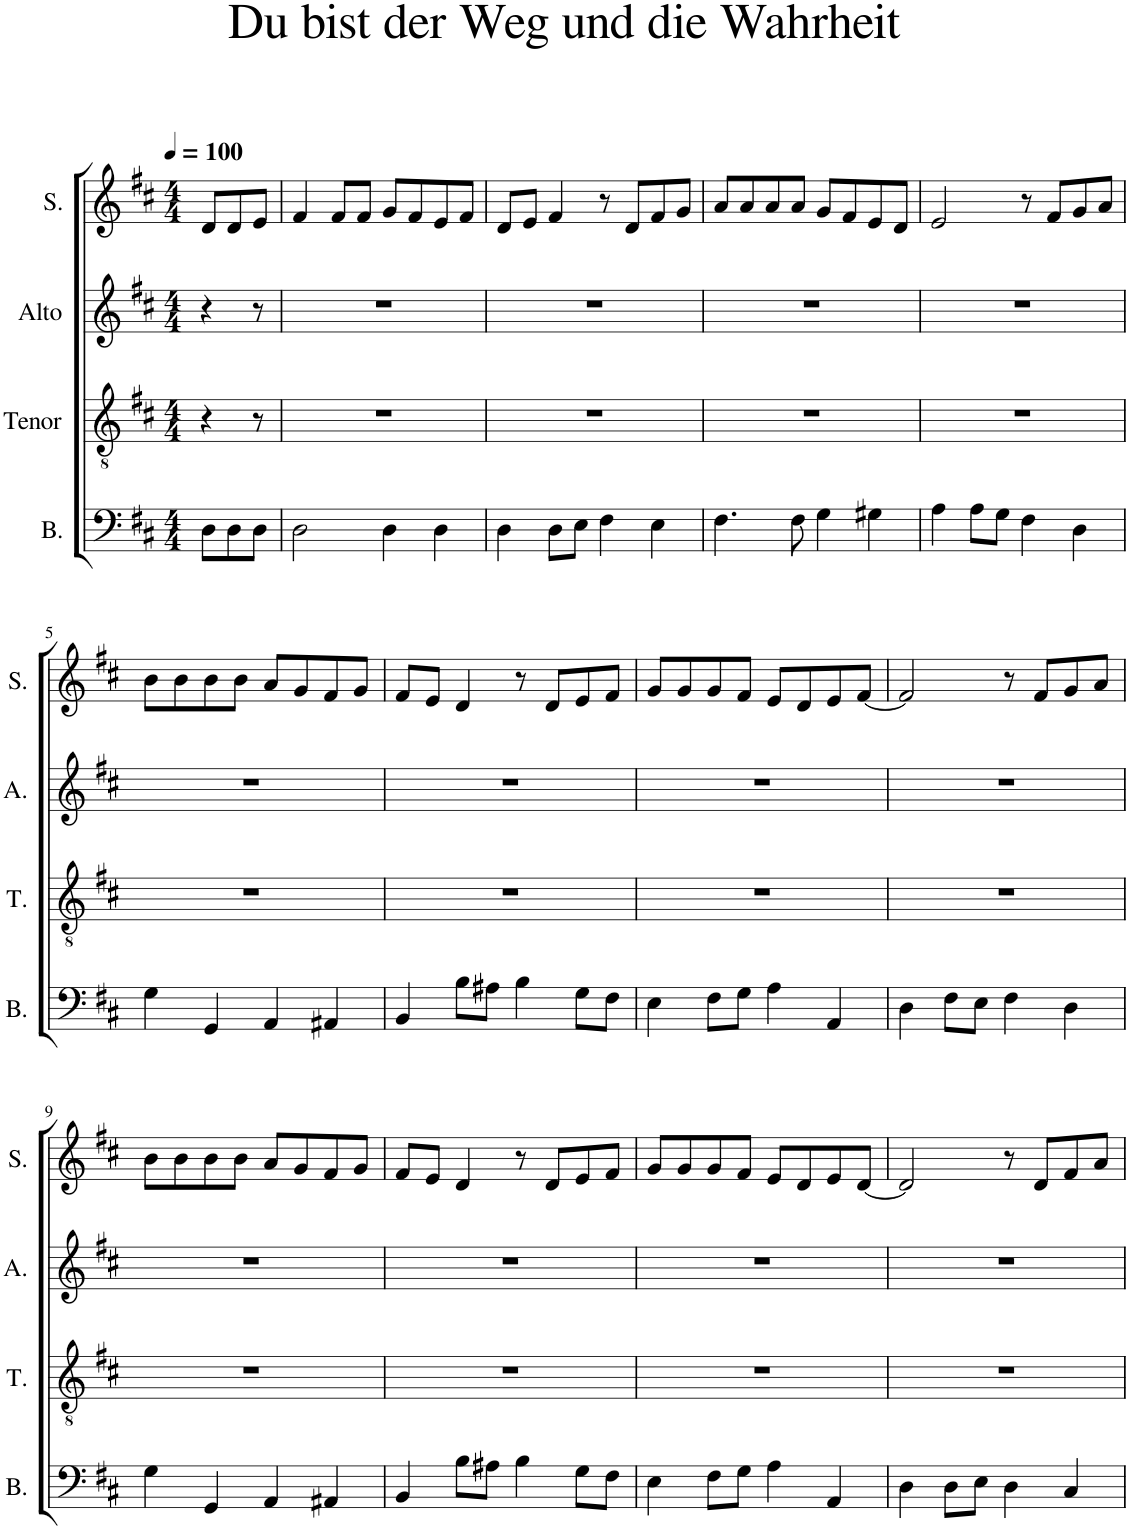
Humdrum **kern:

**kern	**kern	**kern	**kern
*part4	*part3	*part2	*part1
*staff4	*staff3	*staff2	*staff1
*I"B.	*I"Tenor	*I"Alto	*I"S.
*I'B.	*I'T.	*I'A.	*I'S.
*clefF4	*clefGv2	*clefG2	*clefG2
*k[f#c#]	*k[f#c#]	*k[f#c#]	*k[f#c#]
*M4/4	*M4/4	*M4/4	*M4/4
*MM100	*MM100	*MM100	*MM100
=	=	=	=
8D\L	4r	4r	8d/L
8D\	.	.	8d/
8D\J	8r	8r	8e/J
=1	=1	=1	=1
2D\	1r	1r	4f#/
.	.	.	8f#/L
.	.	.	8f#/J
4D\	.	.	8g/L
.	.	.	8f#/
4D\	.	.	8e/
.	.	.	8f#/J
=2	=2	=2	=2
4D\	1r	1r	8d/L
.	.	.	8e/J
8D\L	.	.	4f#/
8E\J	.	.	.
4F#\	.	.	8r
.	.	.	8d/L
4E\	.	.	8f#/
.	.	.	8g/J
=3	=3	=3	=3
4.F#\	1r	1r	8a/L
.	.	.	8a/
.	.	.	8a/
8F#\	.	.	8a/J
4G\	.	.	8g/L
.	.	.	8f#/
4G#X\	.	.	8e/
.	.	.	8d/J
=4	=4	=4	=4
4A\	1r	1r	2e/
8A\L	.	.	.
8G\J	.	.	.
4F#\	.	.	8r
.	.	.	8f#/L
4D\	.	.	8g/
.	.	.	8a/J
!!LO:LB:g=z
=5	=5	=5	=5
4G\	1r	1r	8b\L
.	.	.	8b\
4GG/	.	.	8b\
.	.	.	8b\J
4AA/	.	.	8a/L
.	.	.	8g/
4AA#X/	.	.	8f#/
.	.	.	8g/J
=6	=6	=6	=6
4BB/	1r	1r	8f#/L
.	.	.	8e/J
8B\L	.	.	4d/
8A#X\J	.	.	.
4B\	.	.	8r
.	.	.	8d/L
8G\L	.	.	8e/
8F#\J	.	.	8f#/J
=7	=7	=7	=7
4E\	1r	1r	8g/L
.	.	.	8g/
8F#\L	.	.	8g/
8G\J	.	.	8f#/J
4A\	.	.	8e/L
.	.	.	8d/
4AA/	.	.	8e/
.	.	.	[8f#/J
=8	=8	=8	=8
4D\	1r	1r	2f#/]
8F#\L	.	.	.
8E\J	.	.	.
4F#\	.	.	8r
.	.	.	8f#/L
4D\	.	.	8g/
.	.	.	8a/J
!!LO:LB:g=z
=9	=9	=9	=9
4G\	1r	1r	8b\L
.	.	.	8b\
4GG/	.	.	8b\
.	.	.	8b\J
4AA/	.	.	8a/L
.	.	.	8g/
4AA#X/	.	.	8f#/
.	.	.	8g/J
=10	=10	=10	=10
4BB/	1r	1r	8f#/L
.	.	.	8e/J
8B\L	.	.	4d/
8A#X\J	.	.	.
4B\	.	.	8r
.	.	.	8d/L
8G\L	.	.	8e/
8F#\J	.	.	8f#/J
=11	=11	=11	=11
4E\	1r	1r	8g/L
.	.	.	8g/
8F#\L	.	.	8g/
8G\J	.	.	8f#/J
4A\	.	.	8e/L
.	.	.	8d/
4AA/	.	.	8e/
.	.	.	[8d/J
=12	=12	=12	=12
4D\	1r	1r	2d/]
8D\L	.	.	.
8E\J	.	.	.
4D\	.	.	8r
.	.	.	8d/L
4C#/	.	.	8f#/
.	.	.	8a/J
=	=	=	=
*-	*-	*-	*-
